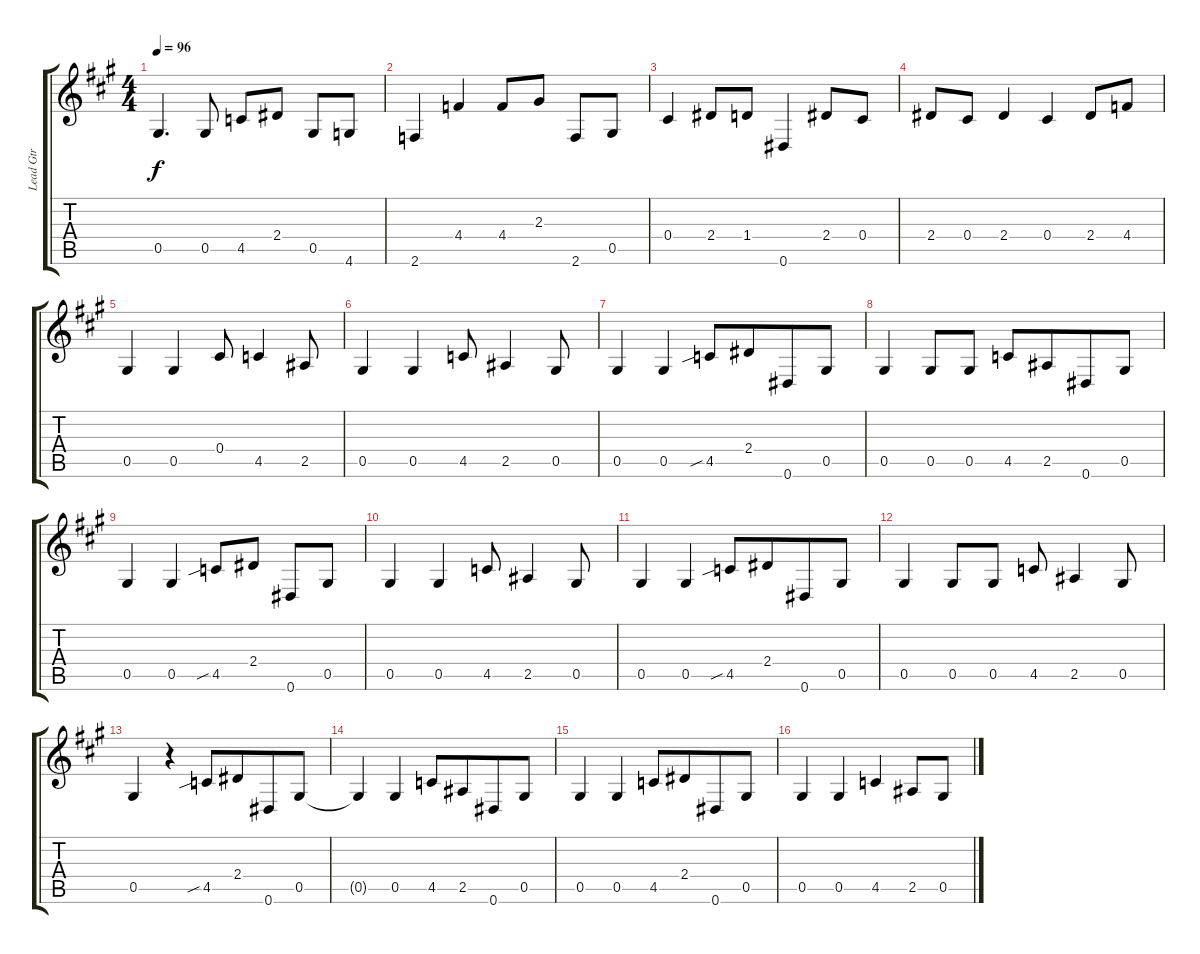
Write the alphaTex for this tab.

\track ("Lead Gtr" "Lead Gtr") {instrument electricguitarclean}
\staff {score tabs}
\tuning (Eb4 Bb3 Gb3 Db3 Ab2 Eb2) {hide}
\ts (4 4)
\tempo 96
\clef g2
\ks a
0.5.4{d dy f} 0.5.8{beam split} 4.5.8{beam merge} 2.4.8 0.5.8{beam merge} 4.6.8 |
2.6.4 4.4.4 4.4.8 2.3.8 2.6.8 0.5.8 |
0.4.4 2.4.8 1.4.8 0.6.4 2.4.8 0.4.8 |
2.4.8 0.4.8 2.4.4 0.4.4 2.4.8 4.4.8 |
0.5.4 0.5.4 0.4.8 4.5.4 2.5.8 |
0.5.4 0.5.4 4.5.8 2.5.4 0.5.8 |
0.5.4 0.5.4 4.5{sib}.8 2.4.8{beam merge} 0.6.8 0.5.8 |
0.5.4 0.5.8 0.5.8 4.5.8 2.5.8{beam merge} 0.6.8 0.5.8 |
0.5.4 0.5.4 4.5{sib}.8 2.4.8 0.6.8 0.5.8 |
0.5.4 0.5.4 4.5.8 2.5.4 0.5.8 |
0.5.4 0.5.4 4.5{sib}.8 2.4.8{beam merge} 0.6.8 0.5.8 |
0.5.4 0.5.8 0.5.8 4.5.8 2.5.4 0.5.8 |
0.5.4 r.4 4.5{sib}.8 2.4.8{beam merge} 0.6.8 0.5.8 |
0.5{t}.4 0.5.4 4.5.8 2.5.8{beam merge} 0.6.8 0.5.8 |
0.5.4 0.5.4 4.5.8 2.4.8{beam merge} 0.6.8 0.5.8 |
0.5.4 0.5.4 4.5.4 2.5.8 0.5.8
